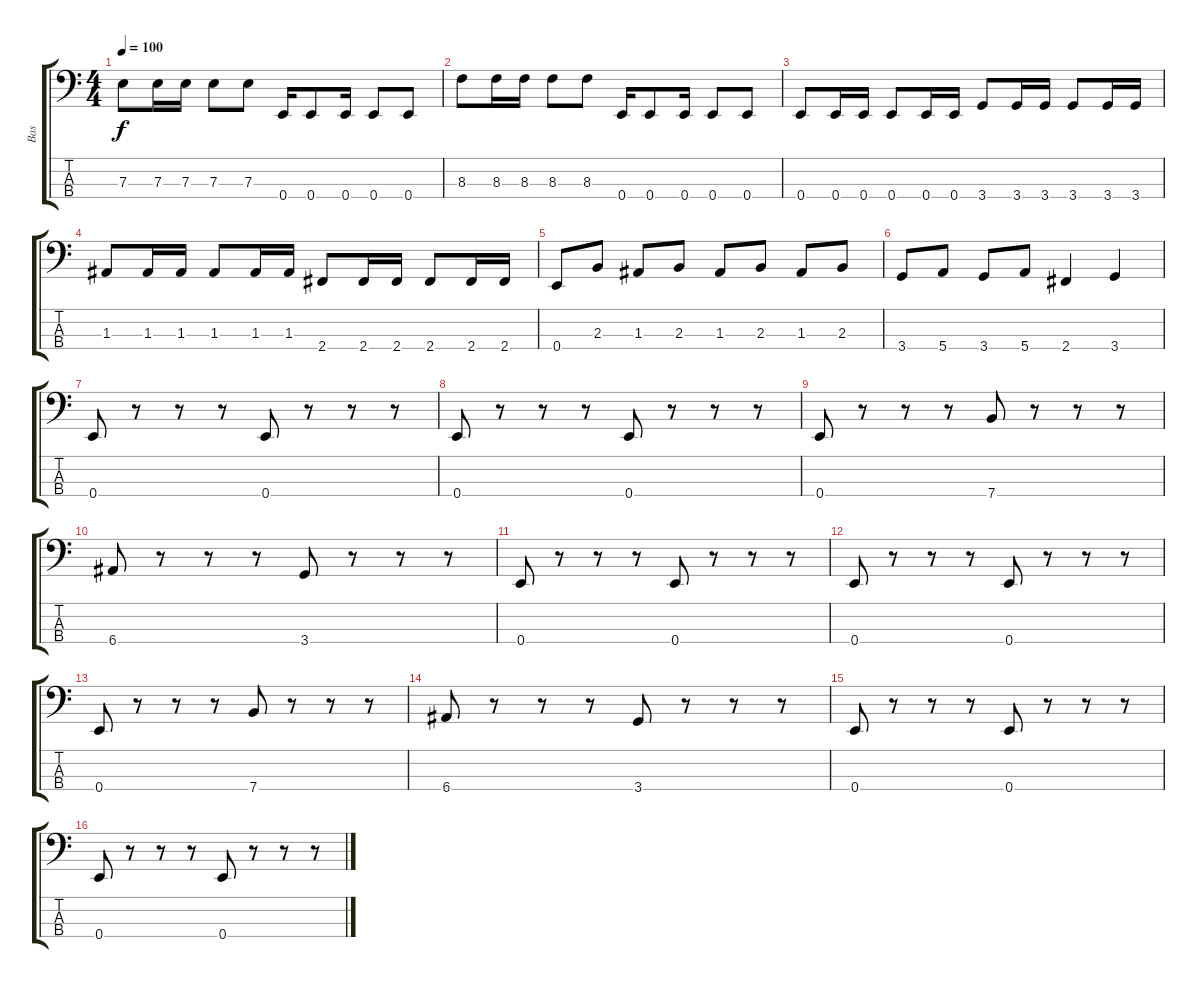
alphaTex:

\track ("Bas" "Bas") {instrument electricbassfinger}
\staff {score tabs}
\tuning (G2 D2 A1 E1) {hide}
\ts (4 4)
\tempo 100
\clef f4
\ks c
7.3.8{dy f} 7.3.16 7.3.16 7.3.8 7.3.8 0.4.16 0.4.8 0.4.16 0.4.8 0.4.8 |
8.3.8 8.3.16 8.3.16 8.3.8 8.3.8 0.4.16 0.4.8 0.4.16 0.4.8 0.4.8 |
0.4.8 0.4.16 0.4.16 0.4.8 0.4.16 0.4.16 3.4.8 3.4.16 3.4.16 3.4.8 3.4.16 3.4.16 |
1.3.8 1.3.16 1.3.16 1.3.8 1.3.16 1.3.16 2.4.8 2.4.16 2.4.16 2.4.8 2.4.16 2.4.16 |
0.4.8 2.3.8 1.3.8 2.3.8 1.3.8 2.3.8 1.3.8 2.3.8 |
3.4.8 5.4.8 3.4.8 5.4.8 2.4.4 3.4.4 |
0.4.8 r.8 r.8 r.8 0.4.8 r.8 r.8 r.8 |
0.4.8 r.8 r.8 r.8 0.4.8 r.8 r.8 r.8 |
0.4.8 r.8 r.8 r.8 7.4.8 r.8 r.8 r.8 |
6.4.8 r.8 r.8 r.8 3.4.8 r.8 r.8 r.8 |
0.4.8 r.8 r.8 r.8 0.4.8 r.8 r.8 r.8 |
0.4.8 r.8 r.8 r.8 0.4.8 r.8 r.8 r.8 |
0.4.8 r.8 r.8 r.8 7.4.8 r.8 r.8 r.8 |
6.4.8 r.8 r.8 r.8 3.4.8 r.8 r.8 r.8 |
0.4.8 r.8 r.8 r.8 0.4.8 r.8 r.8 r.8 |
0.4.8 r.8 r.8 r.8 0.4.8 r.8 r.8 r.8
